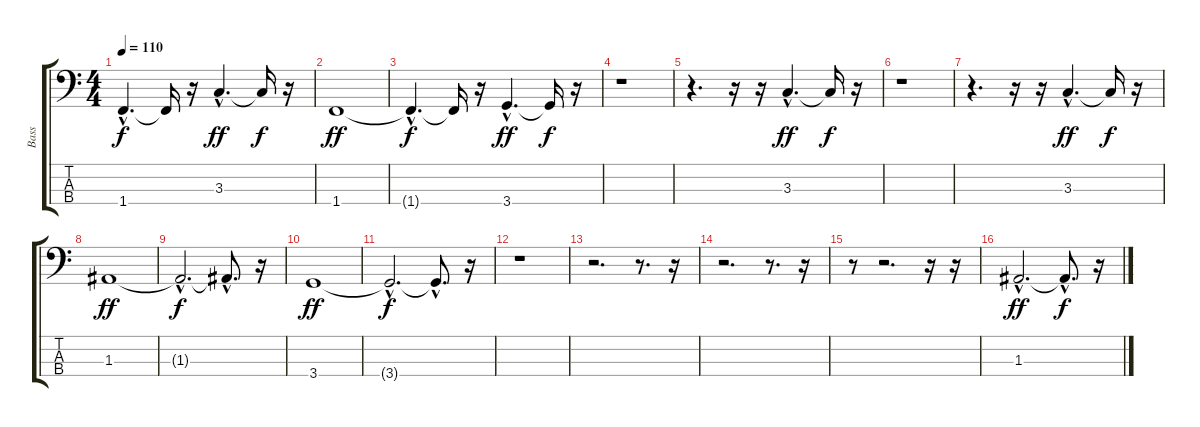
\track ("Bass" "Bass") {instrument electricbassfinger}
\staff {score tabs}
\tuning (G2 D2 A1 E1) {hide}
\ts (4 4)
\tempo 110
\clef f4
\ks c
1.4{hac t}.4{d dy f} 1.4{t}.16 r.16 3.3{hac}.4{d dy ff} 3.3{t}.16{dy f} r.16 |
1.4.1{dy ff} |
1.4{hac t}.4{d dy f} 1.4{t}.16 r.16 3.4{hac}.4{d dy ff} 3.4{t}.16{dy f} r.16 |
r.1 |
r.4{d} r.16 r.16 3.3{hac}.4{d dy ff} 3.3{t}.16{dy f} r.16 |
r.1 |
r.4{d} r.16 r.16 3.3{hac}.4{d dy ff} 3.3{t}.16{dy f} r.16 |
1.3.1{dy ff} |
1.3{hac t}.2{d dy f} 1.3{hac t}.8{d} r.16 |
3.4.1{dy ff} |
3.4{hac t}.2{d dy f} 3.4{hac t}.8{d} r.16 |
r.1 |
r.2{d} r.8{d} r.16 |
r.2{d} r.8{d} r.16 |
r.8 r.2{d} r.16 r.16 |
1.3{hac}.2{d dy ff} 1.3{hac t}.8{d dy f} r.16
